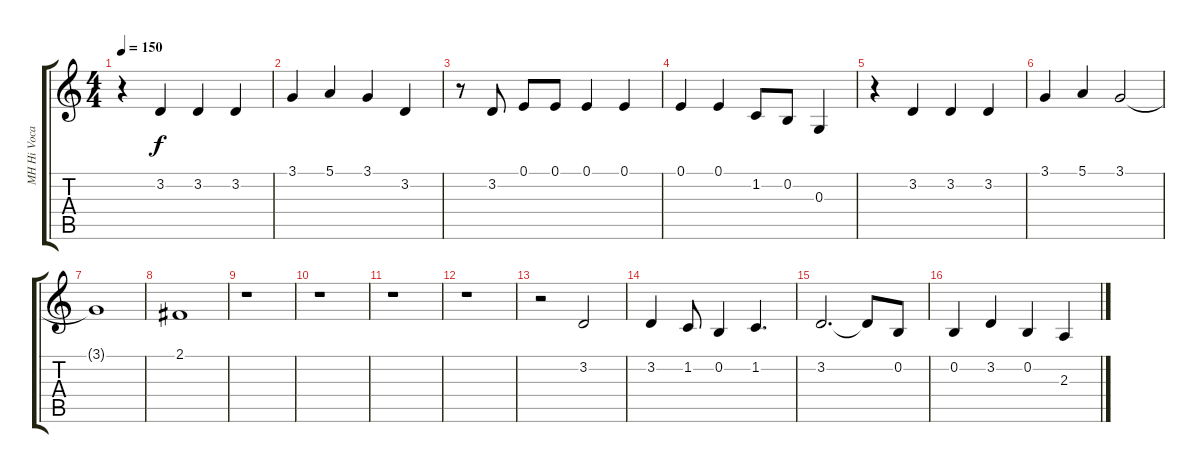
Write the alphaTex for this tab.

\track ("MH Hi Vocals" "MH Hi Voca") {instrument altosax}
\staff {score tabs}
\tuning (E4 B3 G3 D3 A2 E2) {hide}
\ts (4 4)
\tempo 150
\clef g2
\ks c
r.4{dy f} 3.2.4 3.2.4 3.2.4 |
3.1.4 5.1.4 3.1.4 3.2.4 |
r.8 3.2.8 0.1.8 0.1.8 0.1.4 0.1.4 |
0.1.4 0.1.4 1.2.8 0.2.8 0.3.4 |
r.4 3.2.4 3.2.4 3.2.4 |
3.1.4 5.1.4 3.1.2 |
3.1{t}.1 |
2.1.1 |
r.1 |
r.1 |
r.1 |
r.1 |
r.2 3.2.2 |
3.2.4 1.2.8 0.2.4 1.2.4{d} |
3.2.2{d} 3.2{t}.8 0.2.8 |
0.2.4 3.2.4 0.2.4 2.3.4
